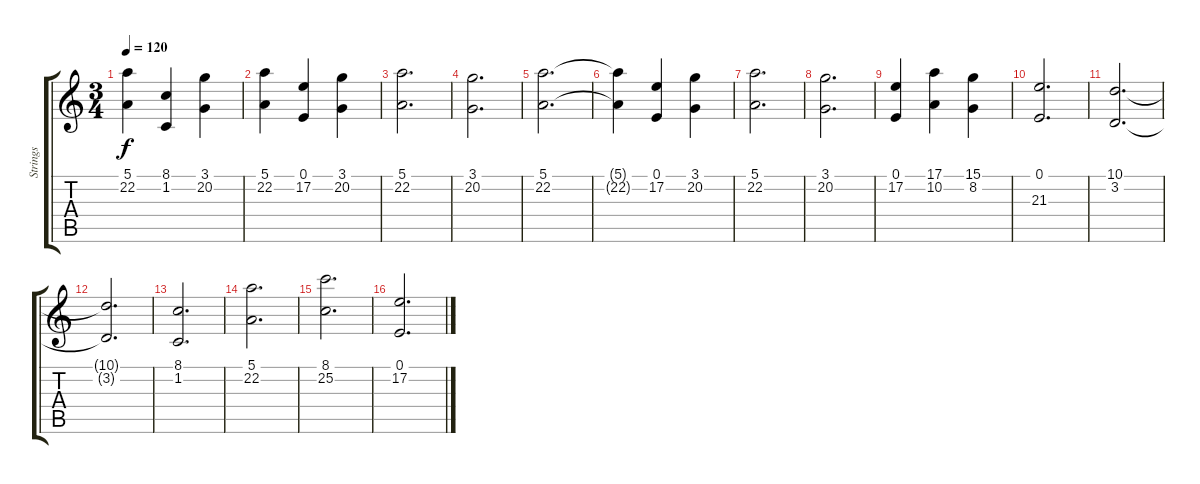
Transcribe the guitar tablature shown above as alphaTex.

\track ("Strings" "Strings") {instrument stringensemble1}
\staff {score tabs}
\tuning (E4 B3 G3 D3 A2 E2) {hide}
\ts (3 4)
\tempo 120
\clef g2
\ks c
(5.1{t} 22.2{t}).4{dy f} (8.1 1.2).4 (3.1 20.2).4 |
(5.1 22.2).4 (0.1 17.2).4 (3.1 20.2).4 |
(5.1 22.2).2{d} |
(3.1 20.2).2{d} |
(5.1 22.2).2{d} |
(5.1{t} 22.2{t}).4 (0.1 17.2).4 (3.1 20.2).4 |
(5.1 22.2).2{d} |
(3.1 20.2).2{d} |
(0.1 17.2).4 (17.1 10.2).4 (15.1 8.2).4 |
(0.1 21.3).2{d} |
(10.1 3.2).2{d} |
(10.1{t} 3.2{t}).2{d} |
(8.1 1.2).2{d} |
(5.1 22.2).2{d} |
(8.1 25.2).2{d} |
(0.1 17.2).2{d}
